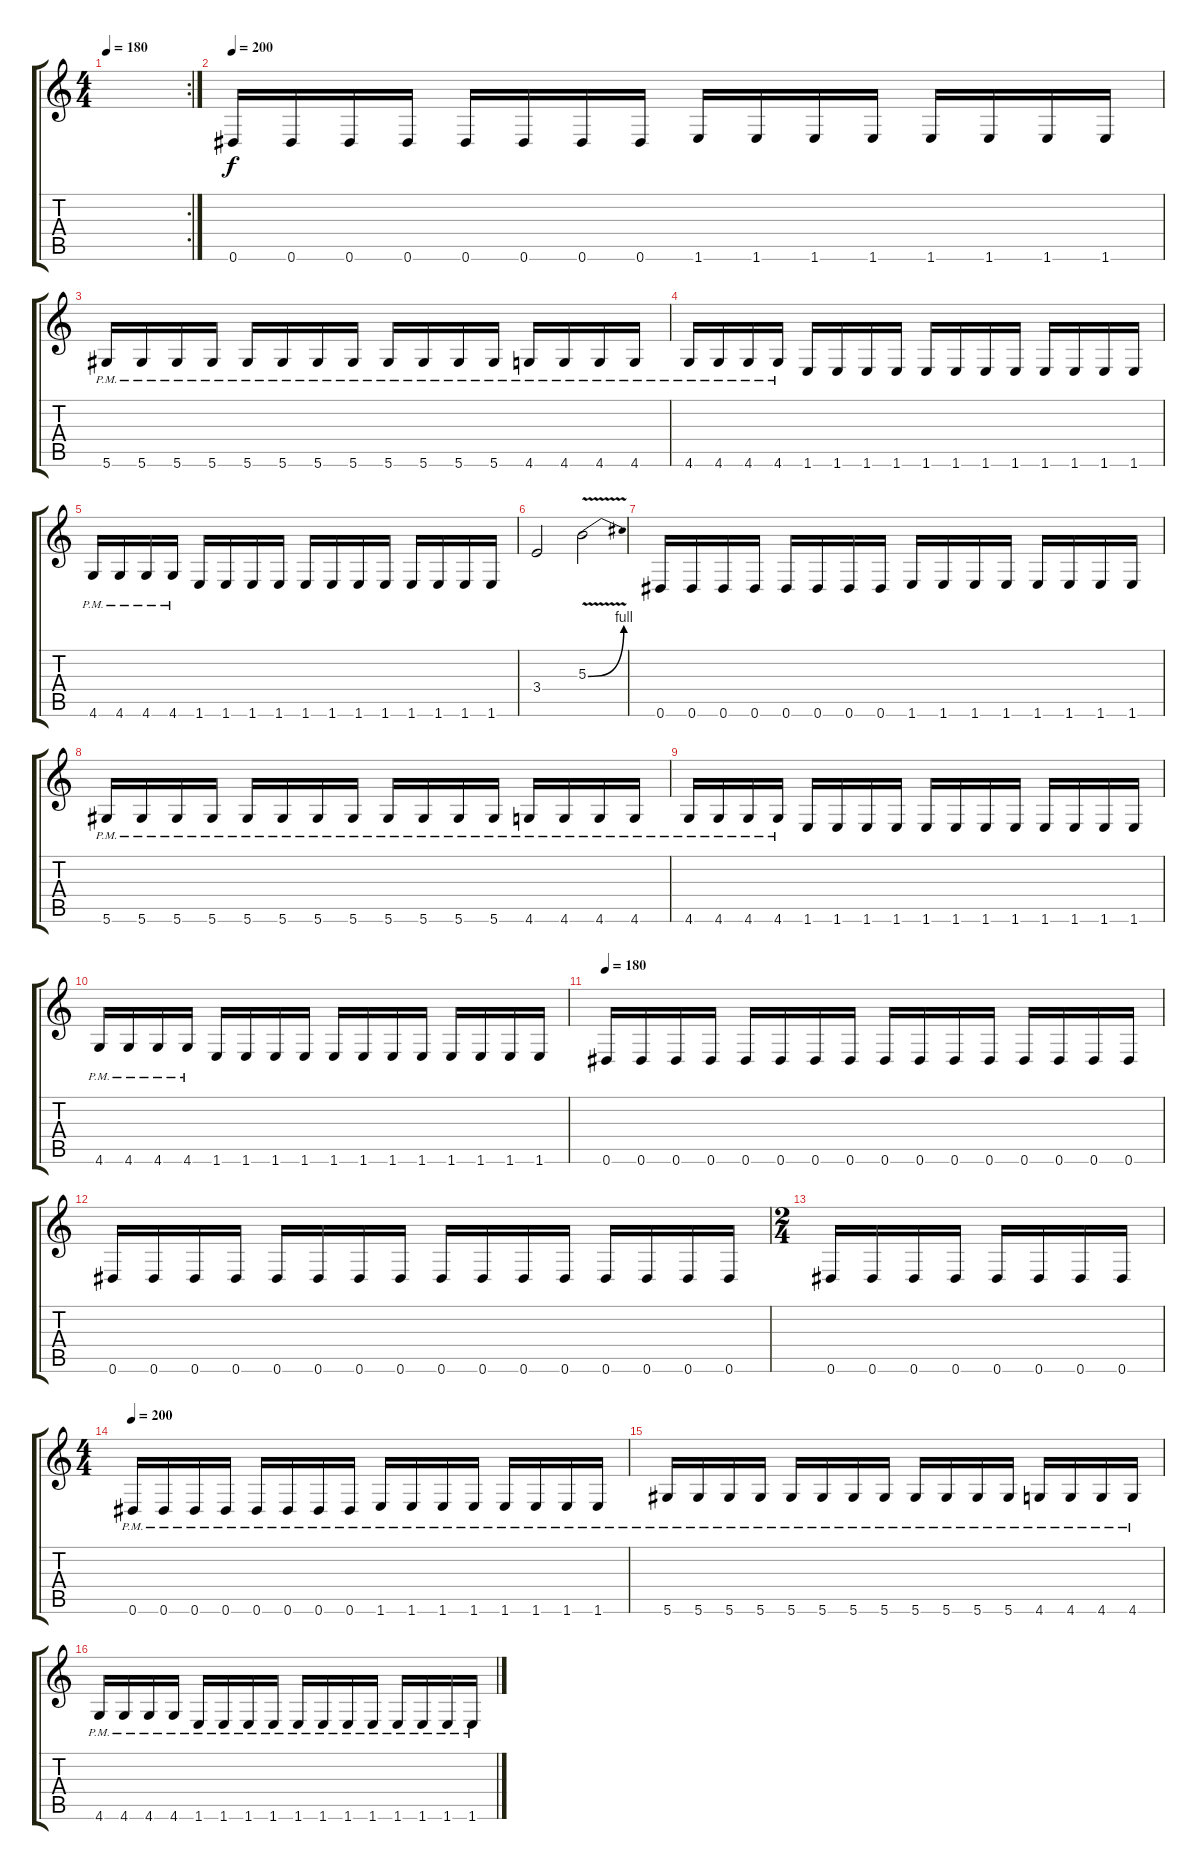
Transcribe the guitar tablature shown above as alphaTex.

\track "" {instrument distortionguitar}
\staff {score tabs}
\tuning (Eb4 Bb3 Gb3 Db3 Ab2 Eb2) {hide}
\rc 2
\ts (4 4)
\tempo 180
\clef g2
\ks c
|
\tempo 200
0.6.16 0.6.16 0.6.16 0.6.16 0.6.16 0.6.16 0.6.16 0.6.16 1.6.16 1.6.16 1.6.16 1.6.16 1.6.16 1.6.16 1.6.16 1.6.16 |
5.6{pm}.16 5.6{pm}.16 5.6{pm}.16 5.6{pm}.16 5.6{pm}.16 5.6{pm}.16 5.6{pm}.16 5.6{pm}.16 5.6{pm}.16 5.6{pm}.16 5.6{pm}.16 5.6{pm}.16 4.6{pm}.16 4.6{pm}.16 4.6{pm}.16 4.6{pm}.16 |
4.6{pm}.16 4.6{pm}.16 4.6{pm}.16 4.6{pm}.16 1.6.16 1.6.16 1.6.16 1.6.16 1.6.16 1.6.16 1.6.16 1.6.16 1.6.16 1.6.16 1.6.16 1.6.16 |
4.6{pm}.16 4.6{pm}.16 4.6{pm}.16 4.6{pm}.16 1.6.16 1.6.16 1.6.16 1.6.16 1.6.16 1.6.16 1.6.16 1.6.16 1.6.16 1.6.16 1.6.16 1.6.16 |
3.4.2 5.3{be (bend 0 0 60 4) v}.2 |
0.6.16 0.6.16 0.6.16 0.6.16 0.6.16 0.6.16 0.6.16 0.6.16 1.6.16 1.6.16 1.6.16 1.6.16 1.6.16 1.6.16 1.6.16 1.6.16 |
5.6{pm}.16 5.6{pm}.16 5.6{pm}.16 5.6{pm}.16 5.6{pm}.16 5.6{pm}.16 5.6{pm}.16 5.6{pm}.16 5.6{pm}.16 5.6{pm}.16 5.6{pm}.16 5.6{pm}.16 4.6{pm}.16 4.6{pm}.16 4.6{pm}.16 4.6{pm}.16 |
4.6{pm}.16 4.6{pm}.16 4.6{pm}.16 4.6{pm}.16 1.6.16 1.6.16 1.6.16 1.6.16 1.6.16 1.6.16 1.6.16 1.6.16 1.6.16 1.6.16 1.6.16 1.6.16 |
4.6{pm}.16 4.6{pm}.16 4.6{pm}.16 4.6{pm}.16 1.6.16 1.6.16 1.6.16 1.6.16 1.6.16 1.6.16 1.6.16 1.6.16 1.6.16 1.6.16 1.6.16 1.6.16 |
\tempo 180
0.6.16 0.6.16 0.6.16 0.6.16 0.6.16 0.6.16 0.6.16 0.6.16 0.6.16 0.6.16 0.6.16 0.6.16 0.6.16 0.6.16 0.6.16 0.6.16 |
0.6.16 0.6.16 0.6.16 0.6.16 0.6.16 0.6.16 0.6.16 0.6.16 0.6.16 0.6.16 0.6.16 0.6.16 0.6.16 0.6.16 0.6.16 0.6.16 |
\ts (2 4)
0.6.16 0.6.16 0.6.16 0.6.16 0.6.16 0.6.16 0.6.16 0.6.16 |
\ts (4 4)
\tempo 200
0.6{pm}.16 0.6{pm}.16 0.6{pm}.16 0.6{pm}.16 0.6{pm}.16 0.6{pm}.16 0.6{pm}.16 0.6{pm}.16 1.6{pm}.16 1.6{pm}.16 1.6{pm}.16 1.6{pm}.16 1.6{pm}.16 1.6{pm}.16 1.6{pm}.16 1.6{pm}.16 |
5.6{pm}.16 5.6{pm}.16 5.6{pm}.16 5.6{pm}.16 5.6{pm}.16 5.6{pm}.16 5.6{pm}.16 5.6{pm}.16 5.6{pm}.16 5.6{pm}.16 5.6{pm}.16 5.6{pm}.16 4.6{pm}.16 4.6{pm}.16 4.6{pm}.16 4.6{pm}.16 |
4.6{pm}.16 4.6{pm}.16 4.6{pm}.16 4.6{pm}.16 1.6{pm}.16 1.6{pm}.16 1.6{pm}.16 1.6{pm}.16 1.6{pm}.16 1.6{pm}.16 1.6{pm}.16 1.6{pm}.16 1.6{pm}.16 1.6{pm}.16 1.6{pm}.16 1.6{pm}.16
